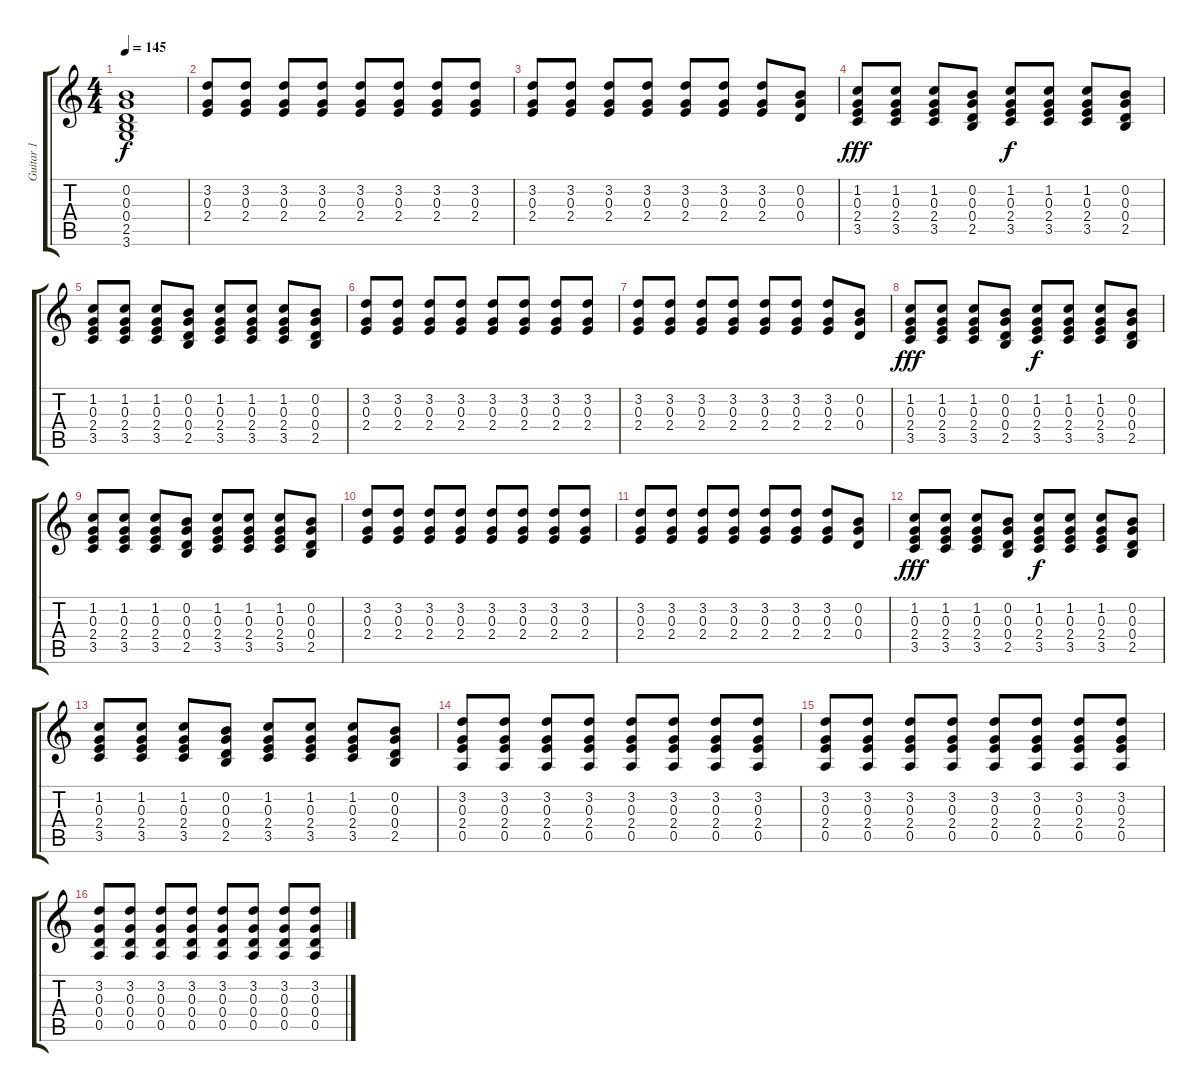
\track ("Guitar 1" "Guitar 1") {instrument overdrivenguitar}
\staff {score tabs}
\tuning (E4 B3 G3 D3 A2 E2) {hide}
\ts (4 4)
\tempo 145
\clef g2
\ks c
(0.2 0.3 0.4 2.5 3.6).1{dy f} |
(3.2 0.3 2.4).8{volume 8 instrument electricguitarclean} (3.2 0.3 2.4).8 (3.2 0.3 2.4).8 (3.2 0.3 2.4).8 (3.2 0.3 2.4).8 (3.2 0.3 2.4).8 (3.2 0.3 2.4).8 (3.2 0.3 2.4).8 |
(3.2 0.3 2.4).8 (3.2 0.3 2.4).8 (3.2 0.3 2.4).8 (3.2 0.3 2.4).8 (3.2 0.3 2.4).8 (3.2 0.3 2.4).8 (3.2 0.3 2.4).8 (0.2 0.3 0.4).8 |
(1.2 0.3 2.4 3.5).8{dy fff} (1.2 0.3 2.4 3.5).8 (1.2 0.3 2.4 3.5).8 (0.2 0.3 0.4 2.5).8 (1.2 0.3 2.4 3.5).8{dy f} (1.2 0.3 2.4 3.5).8 (1.2 0.3 2.4 3.5).8 (0.2 0.3 0.4 2.5).8 |
(1.2 0.3 2.4 3.5).8 (1.2 0.3 2.4 3.5).8 (1.2 0.3 2.4 3.5).8 (0.2 0.3 0.4 2.5).8 (1.2 0.3 2.4 3.5).8 (1.2 0.3 2.4 3.5).8 (1.2 0.3 2.4 3.5).8 (0.2 0.3 0.4 2.5).8 |
(3.2 0.3 2.4).8{volume 8 instrument electricguitarclean} (3.2 0.3 2.4).8 (3.2 0.3 2.4).8 (3.2 0.3 2.4).8 (3.2 0.3 2.4).8 (3.2 0.3 2.4).8 (3.2 0.3 2.4).8 (3.2 0.3 2.4).8 |
(3.2 0.3 2.4).8 (3.2 0.3 2.4).8 (3.2 0.3 2.4).8 (3.2 0.3 2.4).8 (3.2 0.3 2.4).8 (3.2 0.3 2.4).8 (3.2 0.3 2.4).8 (0.2 0.3 0.4).8 |
(1.2 0.3 2.4 3.5).8{dy fff} (1.2 0.3 2.4 3.5).8 (1.2 0.3 2.4 3.5).8 (0.2 0.3 0.4 2.5).8 (1.2 0.3 2.4 3.5).8{dy f} (1.2 0.3 2.4 3.5).8 (1.2 0.3 2.4 3.5).8 (0.2 0.3 0.4 2.5).8 |
(1.2 0.3 2.4 3.5).8 (1.2 0.3 2.4 3.5).8 (1.2 0.3 2.4 3.5).8 (0.2 0.3 0.4 2.5).8 (1.2 0.3 2.4 3.5).8 (1.2 0.3 2.4 3.5).8 (1.2 0.3 2.4 3.5).8 (0.2 0.3 0.4 2.5).8 |
(3.2 0.3 2.4).8{volume 8 instrument electricguitarclean} (3.2 0.3 2.4).8 (3.2 0.3 2.4).8 (3.2 0.3 2.4).8 (3.2 0.3 2.4).8 (3.2 0.3 2.4).8 (3.2 0.3 2.4).8 (3.2 0.3 2.4).8 |
(3.2 0.3 2.4).8 (3.2 0.3 2.4).8 (3.2 0.3 2.4).8 (3.2 0.3 2.4).8 (3.2 0.3 2.4).8 (3.2 0.3 2.4).8 (3.2 0.3 2.4).8 (0.2 0.3 0.4).8 |
(1.2 0.3 2.4 3.5).8{dy fff} (1.2 0.3 2.4 3.5).8 (1.2 0.3 2.4 3.5).8 (0.2 0.3 0.4 2.5).8 (1.2 0.3 2.4 3.5).8{dy f} (1.2 0.3 2.4 3.5).8 (1.2 0.3 2.4 3.5).8 (0.2 0.3 0.4 2.5).8 |
(1.2 0.3 2.4 3.5).8 (1.2 0.3 2.4 3.5).8 (1.2 0.3 2.4 3.5).8 (0.2 0.3 0.4 2.5).8 (1.2 0.3 2.4 3.5).8 (1.2 0.3 2.4 3.5).8 (1.2 0.3 2.4 3.5).8 (0.2 0.3 0.4 2.5).8 |
(3.2 0.3 2.4 0.5).8{instrument electricguitarclean} (3.2 0.3 2.4 0.5).8 (3.2 0.3 2.4 0.5).8 (3.2 0.3 2.4 0.5).8 (3.2 0.3 2.4 0.5).8 (3.2 0.3 2.4 0.5).8 (3.2 0.3 2.4 0.5).8 (3.2 0.3 2.4 0.5).8 |
(3.2 0.3 2.4 0.5).8 (3.2 0.3 2.4 0.5).8 (3.2 0.3 2.4 0.5).8 (3.2 0.3 2.4 0.5).8 (3.2 0.3 2.4 0.5).8 (3.2 0.3 2.4 0.5).8 (3.2 0.3 2.4 0.5).8 (3.2 0.3 2.4 0.5).8 |
(3.2 0.3 0.4 0.5).8 (3.2 0.3 0.4 0.5).8 (3.2 0.3 0.4 0.5).8 (3.2 0.3 0.4 0.5).8 (3.2 0.3 0.4 0.5).8 (3.2 0.3 0.4 0.5).8 (3.2 0.3 0.4 0.5).8 (3.2 0.3 0.4 0.5).8
